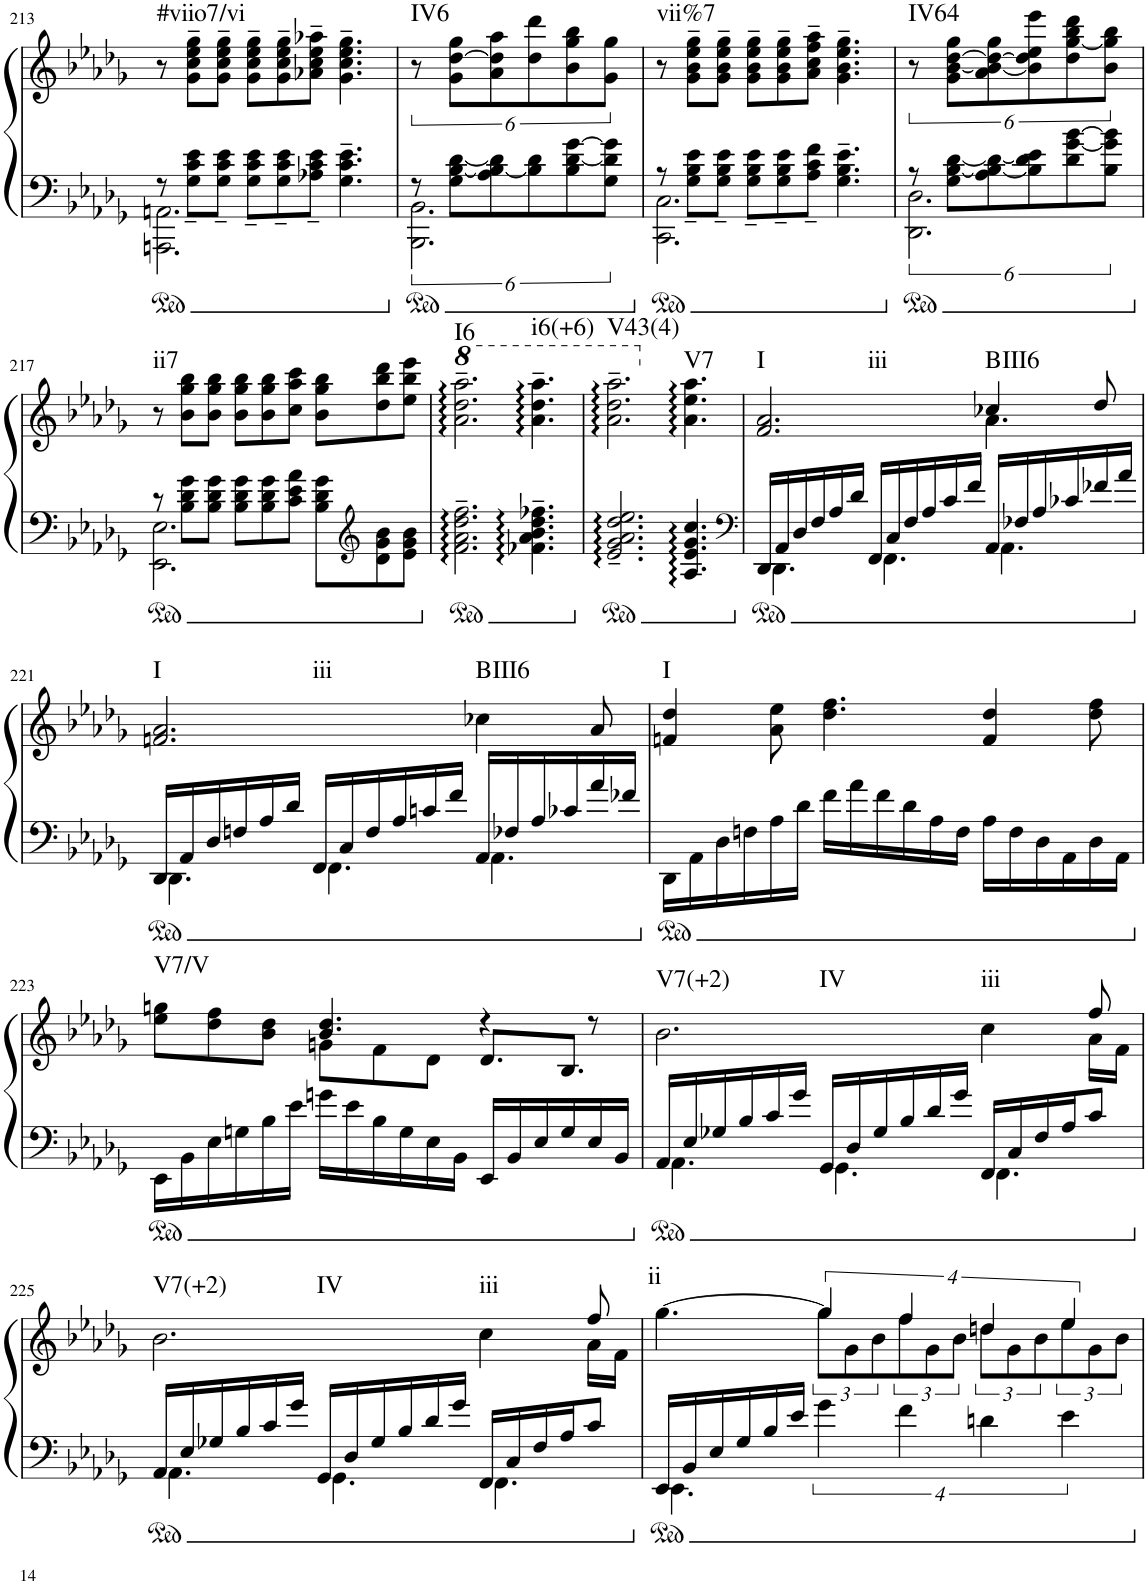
**kern	**kern	**harte
*part1	*part1	*part1
*staff2	*staff1	*
*I"Piano	*	*
*I'Pno.	*	*
!!LO:PB:g=z
*clefF4	*clefG2	*
*k[b-e-a-d-g-]	*k[b-e-a-d-g-]	*
*M9/8	*M9/8	*
=213	=213	=213
*^	*	*
!	!	!	!LO:H:kt=#viio7/vi
8r	2.AAAn\ 2.AAn\	8r	N
8G-\~ 8c\~ 8e-\~L	.	8g-\~ 8cc\~ 8ee-\~ 8gg-\~L	.
8G-\~ 8c\~ 8e-\~J	.	8g-\~ 8cc\~ 8ee-\~ 8gg-\~J	.
8G-\~ 8c\~ 8e-\~L	.	8g-\~ 8cc\~ 8ee-\~ 8gg-\~L	.
8G-\~ 8c\~ 8e-\~	.	8g-\~ 8cc\~ 8ee-\~ 8gg-\~	.
8A-X\~ 8c\~ 8e-\~J	.	8a-X\~ 8cc\~ 8ee-\~ 8aa-X\~J	.
4.G-\~ 4.c\~ 4.e-\~	4ryy	4.g-\~ 4.cc\~ 4.ee-\~ 4.gg-\~	.
.	8ryy	.	.
=214	=214	=214	=214
!	!	!	!LO:H:kt=IV6
16%3r	2.BBB-\ 2.BB-\	16%3r	N
16%3G-\ [16%3B-\ [16%3d-\L	.	16%3g-\ [16%3dd-\ 16%3gg-\L	.
16%3A-\ 16%3B-\_ 16%3d-\]	.	16%3a-\ 16%3dd-\] 16%3aa-\	.
16%3B-\] 16%3d-\	.	16%3dd-\ 16%3ddd-\	.
16%3B-\ [16%3d-\ [16%3g-\	4ryy	16%3b-\ 16%3gg-\ 16%3bb-\	.
16%3G-\ 16%3d-\] 16%3g-\]J	.	16%3g-\ 16%3gg-\J	.
.	8ryy	.	.
=215	=215	=215	=215
!	!	!	!LO:H:kt=vii%7
8r	2.CC\ 2.C\	8r	N
8G-\~ 8B-\~ 8e-\~L	.	8g-\~ 8b-\~ 8ee-\~ 8gg-\~L	.
8G-\~ 8B-\~ 8e-\~J	.	8g-\~ 8b-\~ 8ee-\~ 8gg-\~J	.
8G-\~ 8B-\~ 8e-\~L	.	8g-\~ 8b-\~ 8ee-\~ 8gg-\~L	.
8G-\~ 8B-\~ 8e-\~	.	8g-\~ 8b-\~ 8ee-\~ 8gg-\~	.
8A-\~ 8c\~ 8f\~J	.	8a-\~ 8cc\~ 8ff\~ 8aa-\~J	.
4.G-\~ 4.B-\~ 4.e-\~	4ryy	4.g-\~ 4.b-\~ 4.ee-\~ 4.gg-\~	.
.	8ryy	.	.
=216	=216	=216	=216
!	!	!	!LO:H:kt=IV64
16%3r	2.DD-\ 2.D-\	16%3r	N
16%3G-\ [16%3B-\ [16%3d-\L	.	16%3g-\ [16%3b-\ [16%3dd-\ 16%3gg-\L	.
16%3A-\ 16%3B-\_ 16%3d-\_	.	16%3a-\ 16%3b-\_ 16%3dd-\_ 16%3gg-\	.
16%3B-\] 16%3d-\] 16%3e-\	.	16%3b-\] 16%3dd-\] 16%3ee-\ 16%3eee-\	.
16%3d-\ [16%3g-\ [16%3b-\	4ryy	16%3dd-\ [16%3gg-\ 16%3bb-\ 16%3ddd-\	.
16%3B-\ 16%3g-\] 16%3b-\]J	.	16%3b-\ 16%3gg-\] 16%3bb-\J	.
.	8ryy	.	.
!!LO:LB:g=z
=217	=217	=217	=217
!	!	!	!LO:H:kt=ii7
8r	2.EE-\ 2.E-\	8r	N
8B-\ 8d-\ 8g-\L	.	8b-\ 8gg-\ 8bb-\L	.
8B-\ 8d-\ 8g-\J	.	8b-\ 8gg-\ 8bb-\J	.
8B-\ 8d-\ 8g-\L	.	8b-\ 8gg-\ 8bb-\L	.
8B-\ 8d-\ 8g-\	.	8b-\ 8gg-\ 8bb-\	.
8c\ 8e-\ 8a-\J	.	8cc\ 8aa-\ 8ccc\J	.
8B-\ 8d-\ 8g-\L	4ryy	8b-\ 8gg-\ 8bb-\L	.
*clefG2	*	*	*
8d-\ 8g-\ 8b-\	.	8dd-\ 8bb-\ 8ddd-\	.
8e-\ 8g-\ 8b-\J	8ryy	8ee-\ 8bb-\ 8eee-\J	.
*v	*v	*	*
=218	=218	=218
*	*8va	*
*^	*	*
!	!	!	!LO:H:kt=I6
*v	*v	*	*
2.f\~ 2.a-\~ 2.dd-\~ 2.ff\~	2.aa-\~ 2.ddd-\~ 2.aaa-\~	N
!	!	!LO:H:kt=i6(+6)
4.f-X\~ 4.a-\~ 4.b-\~ 4.dd-\~ 4.ff-X\~	4.aa-\~ 4.ddd-\~ 4.aaa-\~	N
=219	=219	=219
!	!	!LO:H:kt=V43(4)
2.e-/~ 2.g-/~ 2.a-/~ 2.dd-/~ 2.ee-/~	2.aa-\~ 2.ddd-\~ 2.aaa-\~	N
*	*X8va	*
!	!	!LO:H:kt=V7
4.A-/ 4.e-/ 4.g-/ 4.cc/	4.a-\ 4.ee-\ 4.aa-\	N
=220	=220	=220
*clefF4	*	*
*^	*^	*
!	!	!	!	!LO:H:n=1:kt=I
!	!	!	!	!LO:H:n=2:kt=iii
16DD-/LL	4.DD-\	2.f/ 2.a-/	2.ryy	N N
16AA-/	.	.	.	.
16D-/	.	.	.	.
16F/	.	.	.	.
16A-/	.	.	.	.
16d-/JJ	.	.	.	.
16FF/LL	4.FF\	.	.	.
16C/	.	.	.	.
16F/	.	.	.	.
16A-/	.	.	.	.
16c/	.	.	.	.
16f/JJ	.	.	.	.
!	!	!	!	!LO:H:kt=6
16AA-/LL	4.AA-\	4cc-X/	4.a-\	B:maj6
16F-X/	.	.	.	.
16A-/	.	.	.	.
16c-X/	.	.	.	.
16f-X/	.	8dd-/	.	.
16a-/JJ	.	.	.	.
*	*	*v	*v	*
!!LO:LB:g=z
=221	=221	=221	=221
!	!	!	!LO:H:n=1:kt=I
!	!	!	!LO:H:n=2:kt=iii
16DD-/LL	4.DD-\	2.fn/ 2.a-/	N N
16AA-/	.	.	.
16D-/	.	.	.
16Fn/	.	.	.
16A-/	.	.	.
16d-/JJ	.	.	.
16FF/LL	4.FF\	.	.
16C/	.	.	.
16F/	.	.	.
16A-/	.	.	.
16cn/	.	.	.
16f/JJ	.	.	.
!	!	!	!LO:H:kt=6
16AA-/LL	4.AA-\	4cc-X\	B:maj6
16F-X/	.	.	.
16A-/	.	.	.
16c-X/	.	.	.
16a-/	.	8a-/	.
16f-X/JJ	.	.	.
*v	*v	*	*
=222	=222	=222
!	!	!LO:H:kt=I
16DD-\LL	4fn/ 4dd-/	N
16AA-\	.	.
16D-\	.	.
16Fn\	.	.
16A-\	8a-\ 8ee-\	.
16d-\JJ	.	.
16f\LL	4.dd-\ 4.ff\	.
16a-\	.	.
16f\	.	.
16d-\	.	.
16A-\	.	.
16F\JJ	.	.
16A-\LL	4f/ 4dd-/	.
16F\	.	.
16D-\	.	.
16AA-\	.	.
16D-\	8dd-\ 8ff\	.
16AA-\JJ	.	.
!!LO:LB:g=z
=223	=223	=223
*	*^	*
!	!	!	!LO:H:kt=V7/V
16EE-\LL	8ee-\ 8ggn\L	4.ryy	N
16BB-\	.	.	.
16E-\	8dd-\ 8ff\	.	.
16Gn\	.	.	.
16B-\	8b-\ 8dd-\J	.	.
16e-\JJ	.	.	.
16gn\LL	4.b-/ 4.dd-/	8gn\L	.
16e-\	.	.	.
16B-\	.	8f\	.
16G\	.	.	.
16E-\	.	8d-\J	.
16BB-\JJ	.	.	.
16EE-/LL	4r	8.d-/L	.
16BB-/	.	.	.
16E-/	.	.	.
16G/	.	8.B-/J	.
16E-/	8r	.	.
16BB-/JJ	.	.	.
=224	=224	=224	=224
*^	*	*	*
!	!	!	!	!LO:H:n=1:kt=V7(+2)
!	!	!	!	!LO:H:n=2:kt=IV
16AA-/LL	4.AA-\	2.b-\	2.ryy	N N
16E-/	.	.	.	.
16G-X/	.	.	.	.
16B-/	.	.	.	.
16c/	.	.	.	.
16g-/JJ	.	.	.	.
16GG-/LL	4.GG-\	.	.	.
16D-/	.	.	.	.
16G-/	.	.	.	.
16B-/	.	.	.	.
16d-/	.	.	.	.
16g-/JJ	.	.	.	.
!	!	!	!	!LO:H:kt=iii
16FF/LL	4.FF\	4cc\	4ryy	N
16C/	.	.	.	.
16F/	.	.	.	.
16A-/J	.	.	.	.
8c/J	.	8ff/	16a-\LL	.
.	.	.	16f\JJ	.
!!LO:LB:g=z	!!
=225	=225	=225	=225	=225
!	!	!	!	!LO:H:n=1:kt=V7(+2)
!	!	!	!	!LO:H:n=2:kt=IV
16AA-/LL	4.AA-\	2.b-\	2.ryy	N N
16E-/	.	.	.	.
16G-X/	.	.	.	.
16B-/	.	.	.	.
16c/	.	.	.	.
16g-/JJ	.	.	.	.
16GG-/LL	4.GG-\	.	.	.
16D-/	.	.	.	.
16G-/	.	.	.	.
16B-/	.	.	.	.
16d-/	.	.	.	.
16g-/JJ	.	.	.	.
!	!	!	!	!LO:H:kt=iii
16FF/LL	4.FF\	4cc\	4ryy	N
16C/	.	.	.	.
16F/	.	.	.	.
16A-/J	.	.	.	.
8c/J	.	8ff/	16a-\LL	.
.	.	.	16f\JJ	.
=226	=226	=226	=226	=226
!	!	!	!	!LO:H:kt=ii
16EE-/LL	4.EE-\	[4.gg-\	4.ryy	N
16BB-/	.	.	.	.
16E-/	.	.	.	.
16G-/	.	.	.	.
16B-/	.	.	.	.
16e-/JJ	.	.	.	.
8.g-\	4ryy	16%3gg-/]	16gg-\L	.
.	.	.	16g-\	.
.	.	.	16b-\	.
8.f\	.	16%3ff/	16ff\	.
.	2ryy	.	16g-\	.
.	.	.	16b-\J	.
8.dn\	.	16%3ddn/	16ddn\L	.
.	.	.	16g-\	.
.	.	.	16b-\	.
8.e-\	.	16%3ee-/	16ee-\	.
.	.	.	16g-\	.
.	.	.	16b-\J	.
*v	*v	*	*	*
*	*v	*v	*
=	=	=
*-	*-	*-
